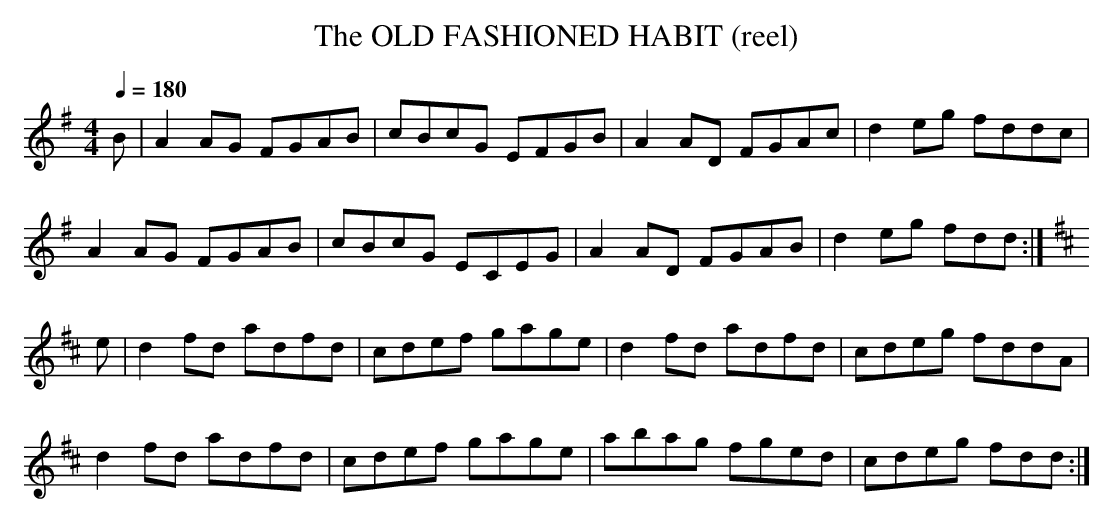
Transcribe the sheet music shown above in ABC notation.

X:1
T:OLD FASHIONED HABIT (reel), The
M:4/4
L:1/8
Q:1/4=180
K:Dmix
B|A2AG FGAB|cBcG EFGB|A2AD FGAc|d2 eg fddc|
A2AG FGAB|cBcG ECEG|A2AD FGAB|d2 eg fdd :|
K:D
e|d2 fd adfd|cdef gage|d2 fd adfd|cdeg fddA|
d2 fd adfd|cdef gage|abag fged|cdeg fdd :|
